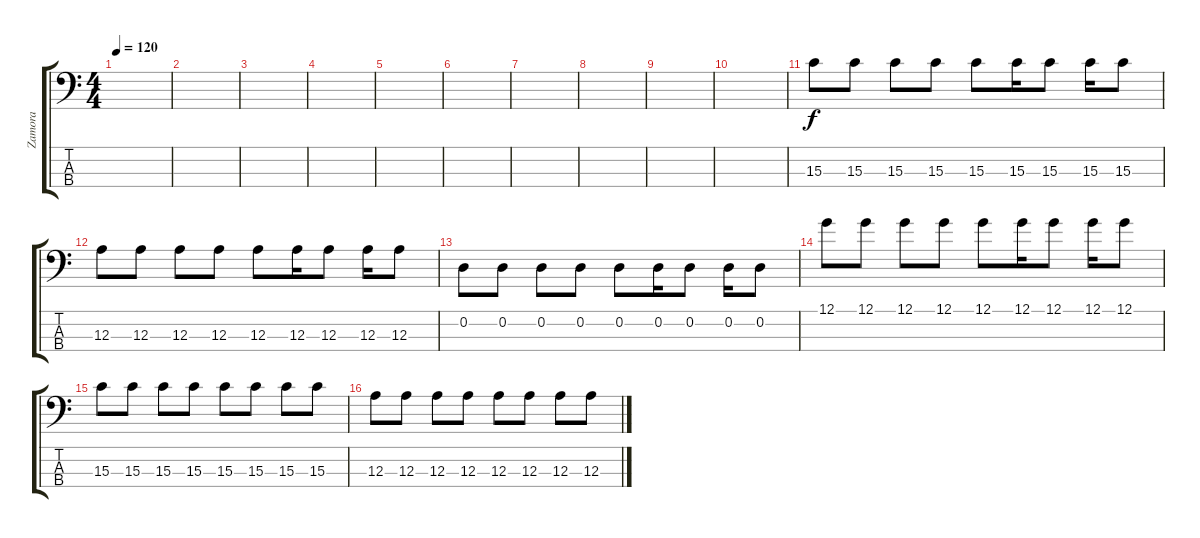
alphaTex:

\track ("Zamora" "Zamora") {instrument electricbassfinger}
\staff {score tabs}
\tuning (G2 D2 A1 E1) {hide}
\ts (4 4)
\tempo 120
\clef f4
\ks c
|
|
|
|
|
|
|
|
|
|
15.3.8 15.3.8 15.3.8 15.3.8 15.3.8 15.3.16 15.3.8 15.3.16 15.3.8 |
12.3.8 12.3.8 12.3.8 12.3.8 12.3.8 12.3.16 12.3.8 12.3.16 12.3.8 |
0.2.8 0.2.8 0.2.8 0.2.8 0.2.8 0.2.16 0.2.8 0.2.16 0.2.8 |
12.1.8 12.1.8 12.1.8 12.1.8 12.1.8 12.1.16 12.1.8 12.1.16 12.1.8 |
15.3.8 15.3.8 15.3.8 15.3.8 15.3.8 15.3.8 15.3.8 15.3.8 |
12.3.8 12.3.8 12.3.8 12.3.8 12.3.8 12.3.8 12.3.8 12.3.8
